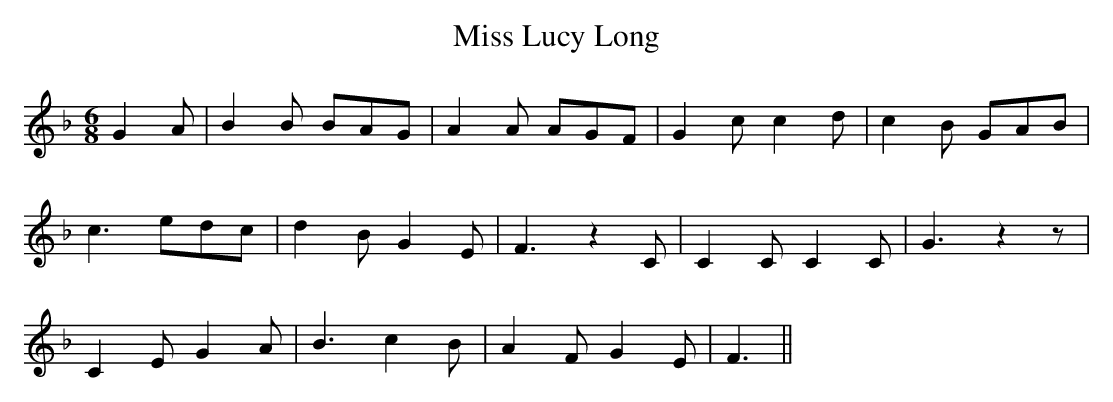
X:1
T:Miss Lucy Long
M:6/8
L:1/8
K:F
G2A|\
B2B BAG|A2A AGF|G2c c2d|c2B GAB|
c3  edc|d2B G2E|F3  z2C|C2C C2C|G3 z2z|
C2E G2A|B3  c2B|A2F G2E|F3  ||
